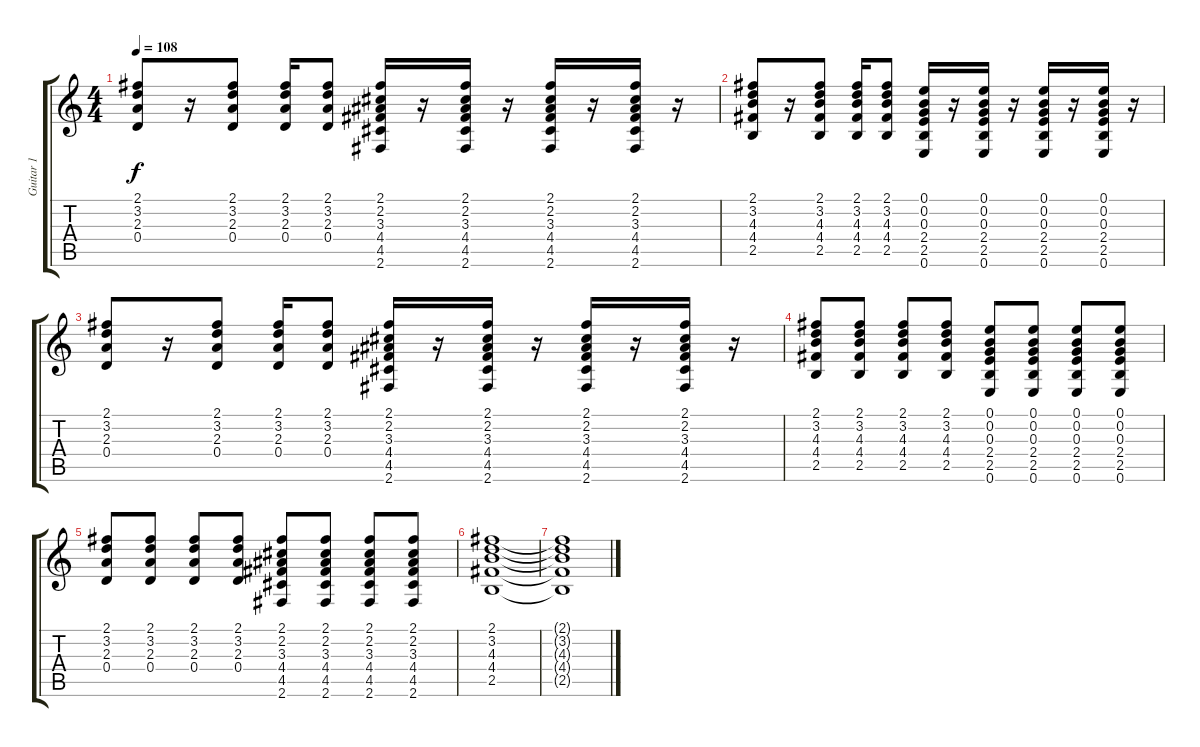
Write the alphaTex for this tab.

\track ("Guitar 1" "Guitar 1") {instrument overdrivenguitar}
\staff {score tabs}
\tuning (E4 B3 G3 D3 A2 E2) {hide}
\ts (4 4)
\tempo 108
\clef g2
\ks c
(2.1 3.2 2.3 0.4).8{dy f} r.16 (2.1 3.2 2.3 0.4).8 (2.1 3.2 2.3 0.4).16 (2.1 3.2 2.3 0.4).8 (2.1 2.2 3.3 4.4 4.5 2.6).16 r.16 (2.1 2.2 3.3 4.4 4.5 2.6).16 r.16 (2.1 2.2 3.3 4.4 4.5 2.6).16 r.16 (2.1 2.2 3.3 4.4 4.5 2.6).16 r.16 |
(2.1 3.2 4.3 4.4 2.5).8{volume 11 balance 10} r.16 (2.1 3.2 4.3 4.4 2.5).8 (2.1 3.2 4.3 4.4 2.5).16 (2.1 3.2 4.3 4.4 2.5).8 (0.1 0.2 0.3 2.4 2.5 0.6).16 r.16 (0.1 0.2 0.3 2.4 2.5 0.6).16 r.16 (0.1 0.2 0.3 2.4 2.5 0.6).16 r.16 (0.1 0.2 0.3 2.4 2.5 0.6).16 r.16 |
(2.1 3.2 2.3 0.4).8 r.16 (2.1 3.2 2.3 0.4).8 (2.1 3.2 2.3 0.4).16 (2.1 3.2 2.3 0.4).8 (2.1 2.2 3.3 4.4 4.5 2.6).16 r.16 (2.1 2.2 3.3 4.4 4.5 2.6).16 r.16 (2.1 2.2 3.3 4.4 4.5 2.6).16 r.16 (2.1 2.2 3.3 4.4 4.5 2.6).16 r.16 |
(2.1 3.2 4.3 4.4 2.5).8 (2.1 3.2 4.3 4.4 2.5).8 (2.1 3.2 4.3 4.4 2.5).8 (2.1 3.2 4.3 4.4 2.5).8 (0.1 0.2 0.3 2.4 2.5 0.6).8 (0.1 0.2 0.3 2.4 2.5 0.6).8 (0.1 0.2 0.3 2.4 2.5 0.6).8 (0.1 0.2 0.3 2.4 2.5 0.6).8 |
(2.1 3.2 2.3 0.4).8 (2.1 3.2 2.3 0.4).8 (2.1 3.2 2.3 0.4).8 (2.1 3.2 2.3 0.4).8 (2.1 2.2 3.3 4.4 4.5 2.6).8 (2.1 2.2 3.3 4.4 4.5 2.6).8 (2.1 2.2 3.3 4.4 4.5 2.6).8 (2.1 2.2 3.3 4.4 4.5 2.6).8 |
(2.1 3.2 4.3 4.4 2.5).1{volume 0} |
(2.1{t} 3.2{t} 4.3{t} 4.4{t} 2.5{t}).1
